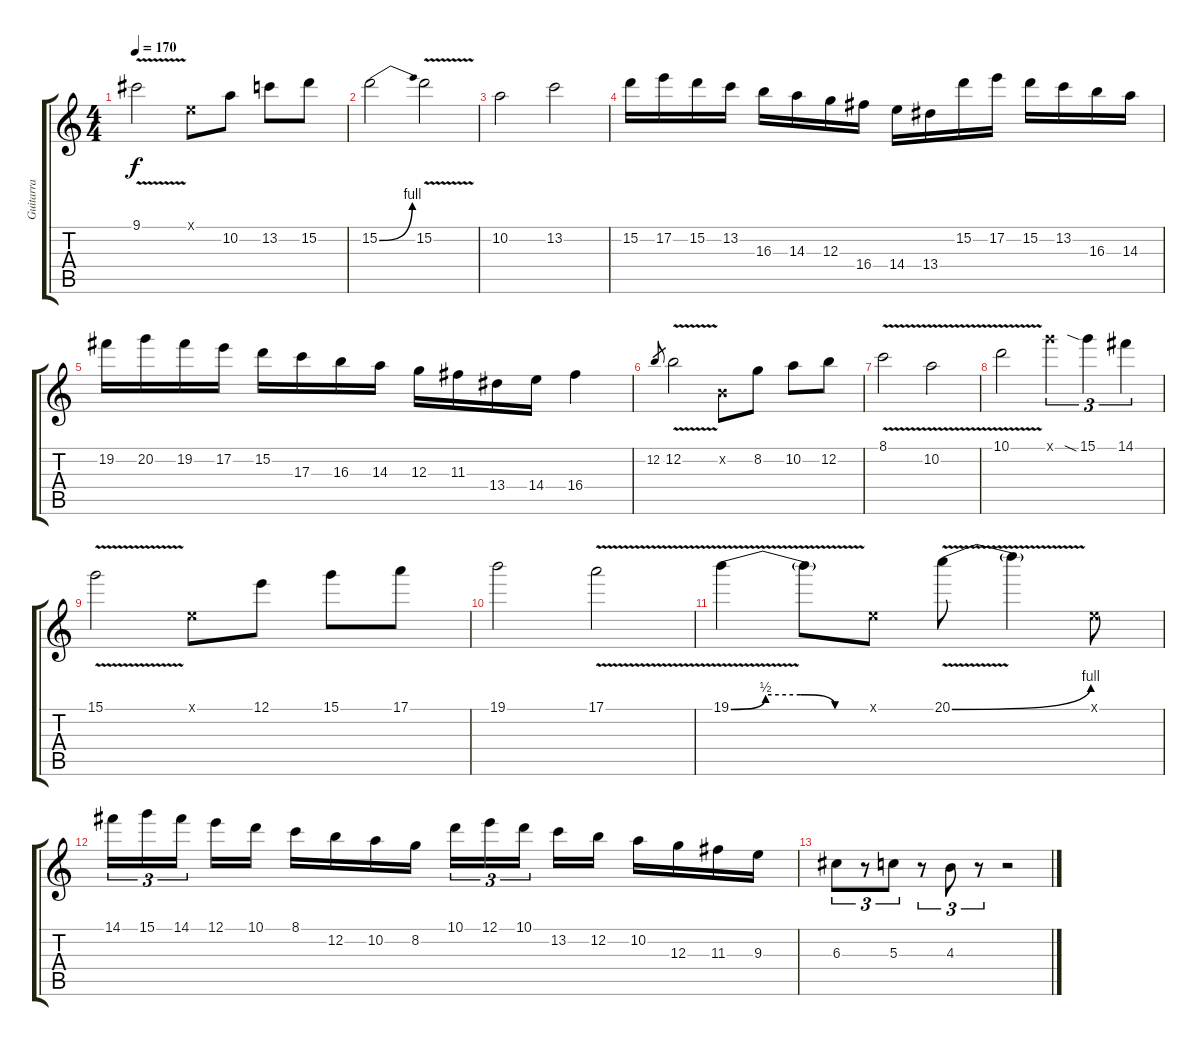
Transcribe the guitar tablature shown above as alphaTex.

\track ("Guitarra" "Guitarra") {instrument distortionguitar}
\staff {score tabs}
\tuning (E4 B3 G3 D3 A2 E2) {hide}
\ts (4 4)
\tempo 170
\clef g2
\ks c
9.1{v}.2{dy f} 0.1{x}.8 10.2.8 13.2.8 15.2.8 |
15.2{be (bend 0 0 60 4)}.2 15.2{v}.2 |
10.2.2 13.2.2 |
15.2.16 17.2.16 15.2.16 13.2.16 16.3.16 14.3.16 12.3.16 16.4.16 14.4.16 13.4.16 15.2.16 17.2.16 15.2.16 13.2.16 16.3.16 14.3.16 |
19.2.16 20.2.16 19.2.16 17.2.16 15.2.16 17.3.16 16.3.16 14.3.16 12.3.16 11.3.16 13.4.16 14.4.16 16.4.4 |
12.2.8{gr} 12.2{v}.2 0.2{x}.8 8.2.8 10.2.8 12.2.8 |
8.1{v}.2 10.2{v}.2 |
10.1{v}.2 15.1{x}.4{tu (3 2)} 15.1{sia}.4{tu (3 2)} 14.1.4{tu (3 2)} |
15.1{v}.2 0.1{x}.8 12.1.8 15.1.8 17.1.8 |
19.1.2 17.1{v}.2 |
19.1{be (custom 0 0 15 2 30 2 45 0 60 0) v}.4 19.1{t}.8 0.1{x}.8 20.1{be (bend 0 0 60 4) v}.8 20.1{t}.4 0.1{x}.8 |
14.1.16{tu (3 2)} 15.1.16{tu (3 2)} 14.1.16{tu (3 2)} 12.1.16 10.1.16 8.1.16 12.2.16 10.2.16 8.2.16 10.1.16{tu (3 2)} 12.1.16{tu (3 2)} 10.1.16{tu (3 2)} 13.2.16 12.2.16 10.2.16 12.3.16 11.3.16 9.3.16 |
6.3.8{tu (3 2)} r.8{tu (3 2)} 5.3.8{tu (3 2)} r.8{tu (3 2)} 4.3.8{tu (3 2)} r.8{tu (3 2)} r.2
